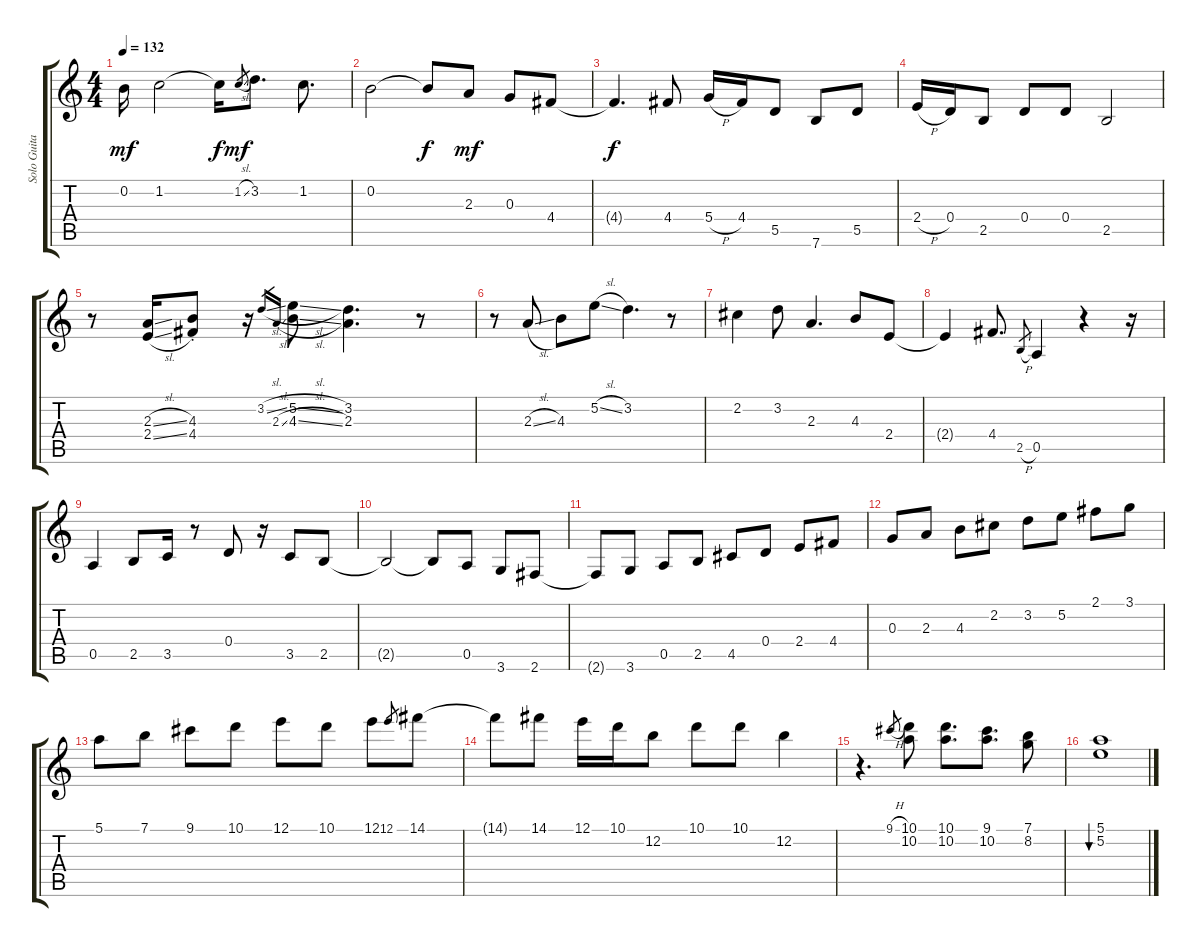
\track ("Solo Guitar" "Solo Guita") {instrument distortionguitar}
\staff {score tabs}
\tuning (E4 B3 G3 D3 A2 E2) {hide}
\ts (4 4)
\tempo 132
\clef g2
\ks c
0.2.16{dy mf} 1.2.2 1.2{t}.16{dy f} 1.2{sl}.8{gr dy mf} 3.2.8{d} 1.2.8{d} |
0.2.2 0.2{t}.8{dy f} 2.3.8{dy mf} 0.3.8 4.4.8 |
4.4{t}.4{d dy f} 4.4.8 5.4{h}.16 4.4.16 5.5.8 7.6.8 5.5.8 |
2.4{h}.16 0.4.16 2.5.8 0.4.8 0.4.8 2.5.2 |
r.8 (2.3{sl} 2.4{sl}).16 (4.3{st} 4.4).8 r.16 3.2{sl}.16{gr} 2.3{sl}.16{gr} (5.2{sl} 4.3{sl}).8 (3.2 2.3).4{d} r.8 |
r.8 2.3{sl}.8 4.3.8 5.2{sl}.8 3.2.4{d} r.8 |
2.2.4 3.2.8 2.3.4{d} 4.3.8 2.4.8 |
2.4{t}.4 4.4.8{d} 2.5{h}.8{gr} 0.5.4 r.4 r.16 |
0.5.4 2.5.8 3.5.16 r.8 0.4.8 r.16 3.5.8 2.5.8 |
2.5{t}.2 2.5{t}.8 0.5.8 3.6.8 2.6.8 |
2.6{t}.8 3.6.8 0.5.8 2.5.8 4.5.8 0.4.8 2.4.8 4.4.8 |
0.3.8 2.3.8 4.3.8 2.2.8 3.2.8 5.2.8 2.1.8 3.1.8 |
5.1.8 7.1.8 9.1.8 10.1.8 12.1.8 10.1.8 12.1.8 12.1.8{gr} 14.1.8 |
14.1{t}.8 14.1.8 12.1.16 10.1.16 12.2.8 10.1.8 10.1.8 12.2.4 |
r.4{d} 9.1{h}.8{gr} (10.1 10.2).8 (10.1 10.2).8{d} (9.1 10.2).8{d} (7.1 8.2).8 |
(5.1 5.2).1{bu 120}
